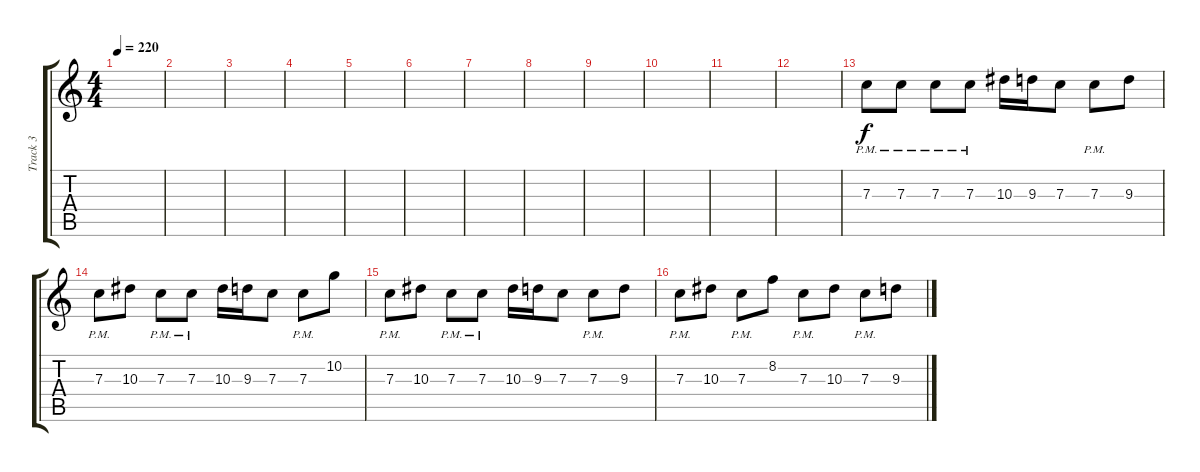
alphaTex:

\track ("Track 3" "Track 3") {instrument distortionguitar}
\staff {score tabs}
\tuning (D4 A3 F3 C3 G2 C2) {hide}
\ts (4 4)
\tempo 220
\clef g2
\ks c
|
|
|
|
|
|
|
|
|
|
|
|
7.3{pm}.8 7.3{pm}.8 7.3{pm}.8 7.3{pm}.8 10.3.16 9.3.16 7.3.8 7.3{pm}.8 9.3.8 |
7.3{pm}.8 10.3.8 7.3{pm}.8 7.3{pm}.8 10.3.16 9.3.16 7.3.8 7.3{pm}.8 10.2.8 |
7.3{pm}.8 10.3.8 7.3{pm}.8 7.3{pm}.8 10.3.16 9.3.16 7.3.8 7.3{pm}.8 9.3.8 |
7.3{pm}.8 10.3.8 7.3{pm}.8 8.2.8 7.3{pm}.8 10.3.8 7.3{pm}.8 9.3.8
